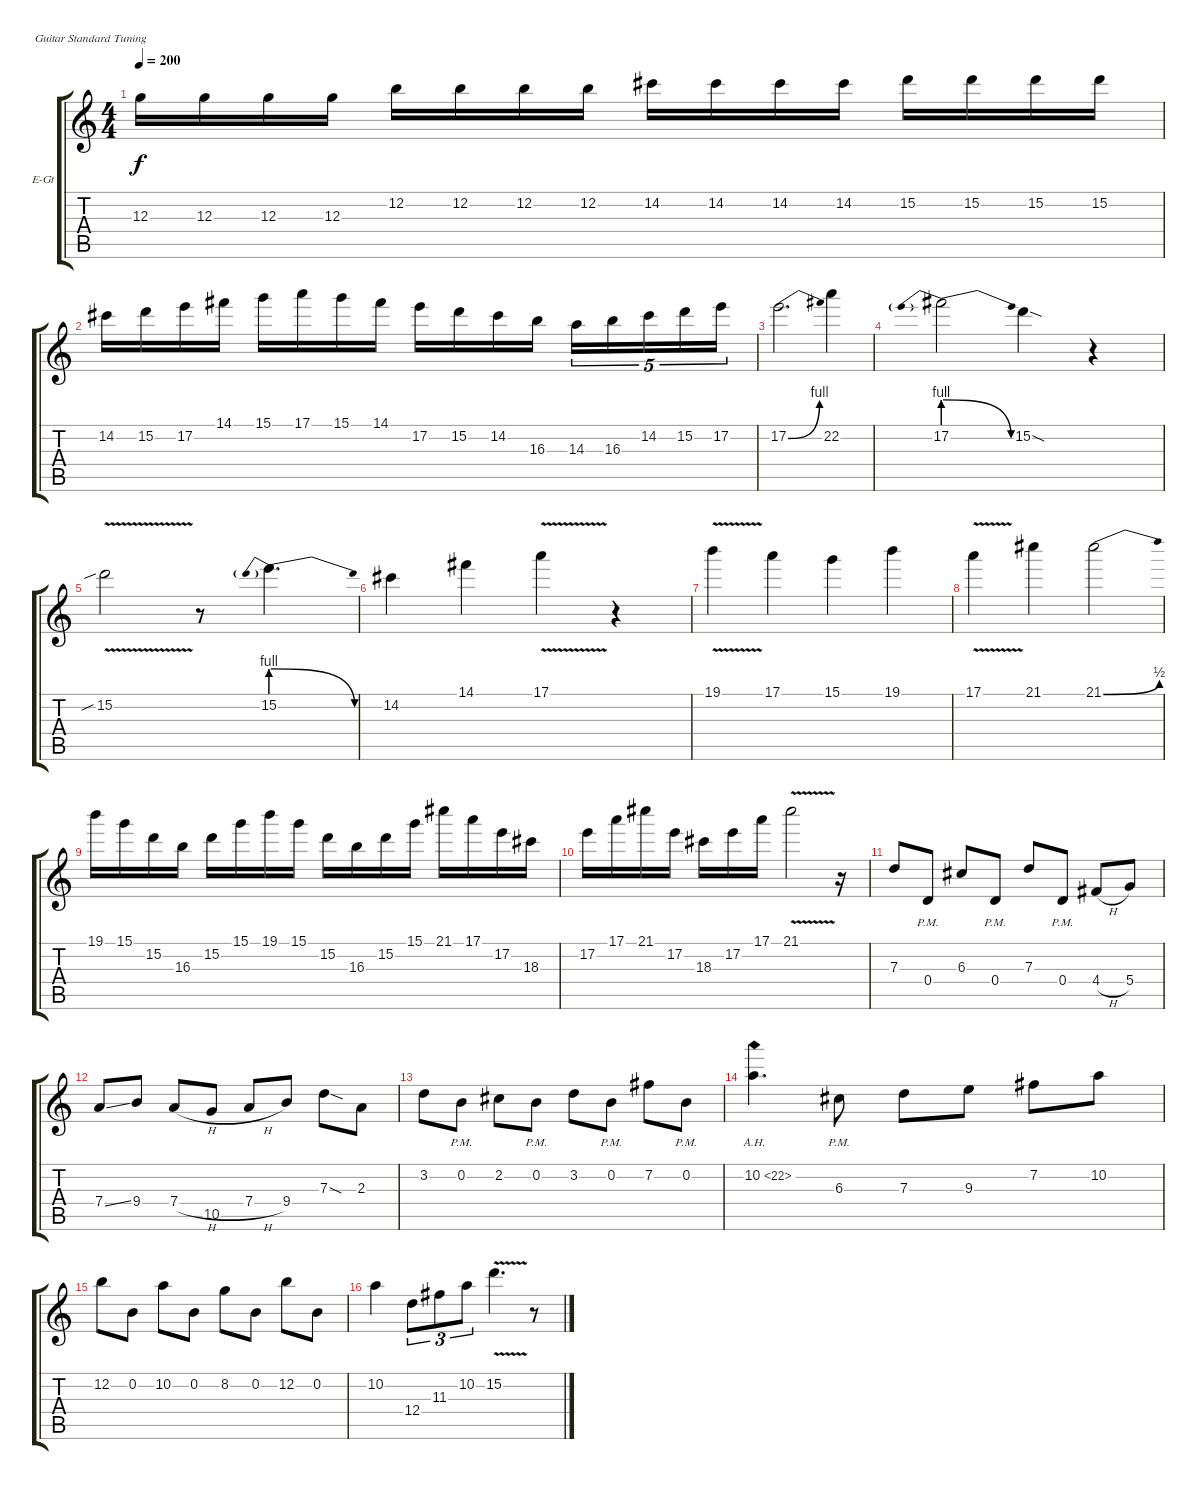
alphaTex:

\bracketExtendMode groupsimilarinstruments
\firstSystemTrackNameOrientation horizontal
\otherSystemsTrackNameOrientation horizontal
\track ("Guitar Player" "E-Gt") {instrument distortionguitar}
\staff {score tabs}
\tuning (E4 B3 G3 D3 A2 E2)
\ts (4 4)
\tempo 200
\clef g2
\ks c
12.3.16{dy f} 12.3.16 12.3.16 12.3.16 12.2.16 12.2.16 12.2.16 12.2.16 14.2.16 14.2.16 14.2.16 14.2.16 15.2.16 15.2.16 15.2.16 15.2.16 |
14.2.16 15.2.16 17.2.16 14.1.16 15.1.16 17.1.16 15.1.16 14.1.16 17.2.16 15.2.16 14.2.16 16.3.16 14.3.16{tu (5 4)} 16.3.16{tu (5 4)} 14.2.16{tu (5 4)} 15.2.16{tu (5 4)} 17.2.16{tu (5 4)} |
17.2{be (bend 0 0 60 4)}.2{d} 22.2.4 |
17.2{be (prebendrelease 0 4 60 0)}.2 15.2{sod}.4 r.4 |
15.2{v sib}.2 r.8 15.2{be (prebendrelease 0 4 60 0)}.4{d} |
14.2.4 14.1.4 17.1{v}.4 r.4 |
19.1{v}.4 17.1.4 15.1.4 19.1.4 |
17.1{v}.4 21.1.4 21.1{be (bend 0 0 60 2)}.2 |
19.1.16 15.1.16 15.2.16 16.3.16 15.2.16 15.1.16 19.1.16 15.1.16 15.2.16 16.3.16 15.2.16 15.1.16 21.1.16 17.1.16 17.2.16 18.3.16 |
17.2.16 17.1.16 21.1.16 17.2.16 18.3.16 17.2.16 17.1.16 21.1{v}.2 r.16 |
7.3.8 0.4{pm}.8 6.3.8 0.4{pm}.8 7.3.8 0.4{pm}.8 4.4{h}.8 5.4.8 |
7.4{ss}.8 9.4.8 7.4{h}.8 10.5.8 7.4{h}.8 9.4.8 7.3{sod}.8 2.3.8 |
3.2.8 0.2{pm}.8 2.2.8 0.2{pm}.8 3.2.8 0.2{pm}.8 7.2.8 0.2{pm}.8 |
10.2{ah 12}.4{d} 6.3{pm}.8 7.3.8 9.3.8 7.2.8 10.2.8 |
12.2.8 0.2.8 10.2.8 0.2.8 8.2.8 0.2.8 12.2.8 0.2.8 |
10.2.4 12.4.8{tu (3 2)} 11.3.8{tu (3 2)} 10.2.8{tu (3 2)} 15.2{v}.4{d} r.8
